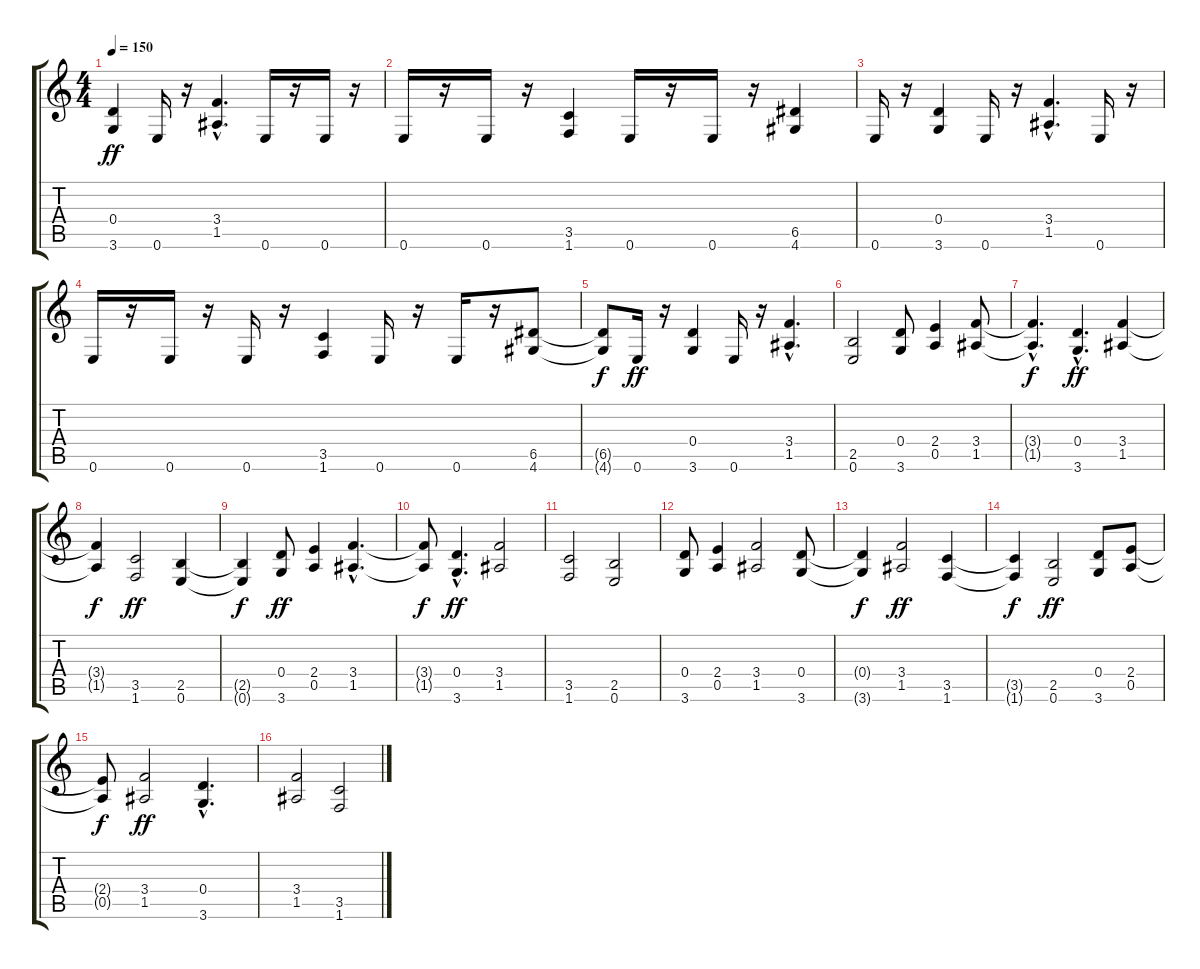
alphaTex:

\track "" {instrument overdrivenguitar}
\staff {score tabs}
\tuning (E4 B3 G3 D3 A2 E2) {hide}
\ts (4 4)
\tempo 150
\clef g2
\ks c
(0.4 3.6).4{dy ff} 0.6.16 r.16 (3.4{hac} 1.5{hac}).4{d} 0.6.16 r.16 0.6.16 r.16 |
0.6.16 r.16 0.6.16 r.16 (3.5 1.6).4 0.6.16 r.16 0.6.16 r.16 (6.5 4.6).4 |
0.6.16 r.16 (0.4 3.6).4 0.6.16 r.16 (3.4{hac} 1.5{hac}).4{d} 0.6.16 r.16 |
0.6.16 r.16 0.6.16 r.16 0.6.16 r.16 (3.5 1.6).4 0.6.16 r.16 0.6.16 r.16 (6.5 4.6).8 |
(6.5{t} 4.6{t}).8{dy f} 0.6.16{dy ff} r.16 (0.4 3.6).4 0.6.16 r.16 (3.4{hac} 1.5{hac}).4{d} |
(2.5 0.6).2 (0.4 3.6).8 (2.4 0.5).4 (3.4 1.5).8 |
(3.4{hac t} 1.5{hac t}).4{d dy f} (0.4{hac} 3.6{hac}).4{d dy ff} (3.4 1.5).4 |
(3.4{t} 1.5{t}).4{dy f} (3.5 1.6).2{dy ff} (2.5 0.6).4 |
(2.5{t} 0.6{t}).4{dy f} (0.4 3.6).8{dy ff} (2.4 0.5).4 (3.4{hac} 1.5{hac}).4{d} |
(3.4{t} 1.5{t}).8{dy f} (0.4{hac} 3.6{hac}).4{d dy ff} (3.4 1.5).2 |
(3.5 1.6).2 (2.5 0.6).2 |
(0.4 3.6).8 (2.4 0.5).4 (3.4 1.5).2 (0.4 3.6).8 |
(0.4{t} 3.6{t}).4{dy f} (3.4 1.5).2{dy ff} (3.5 1.6).4 |
(3.5{t} 1.6{t}).4{dy f} (2.5 0.6).2{dy ff} (0.4 3.6).8 (2.4 0.5).8 |
(2.4{t} 0.5{t}).8{dy f} (3.4 1.5).2{dy ff} (0.4{hac} 3.6{hac}).4{d} |
(3.4 1.5).2 (3.5 1.6).2
